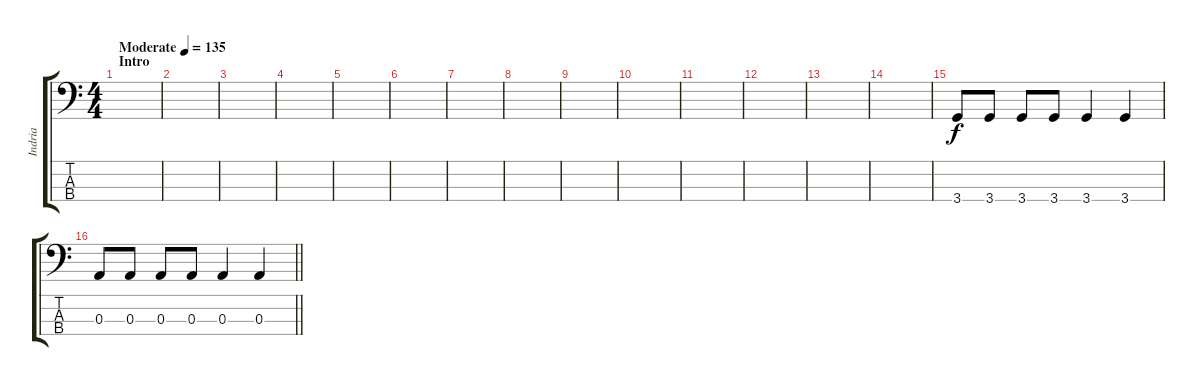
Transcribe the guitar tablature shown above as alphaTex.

\track ("Indria" "Indria") {instrument electricbasspick}
\staff {score tabs}
\tuning (G2 D2 A1 E1) {hide}
\ts (4 4)
\section ("" "Intro")
\tempo (135 "Moderate")
\clef f4
\ks c
|
|
|
|
|
|
|
|
|
|
|
|
|
|
3.4.8 3.4.8 3.4.8 3.4.8 3.4.4 3.4.4 |
\barLineRight lightlight
0.3.8 0.3.8 0.3.8 0.3.8 0.3.4 0.3.4
